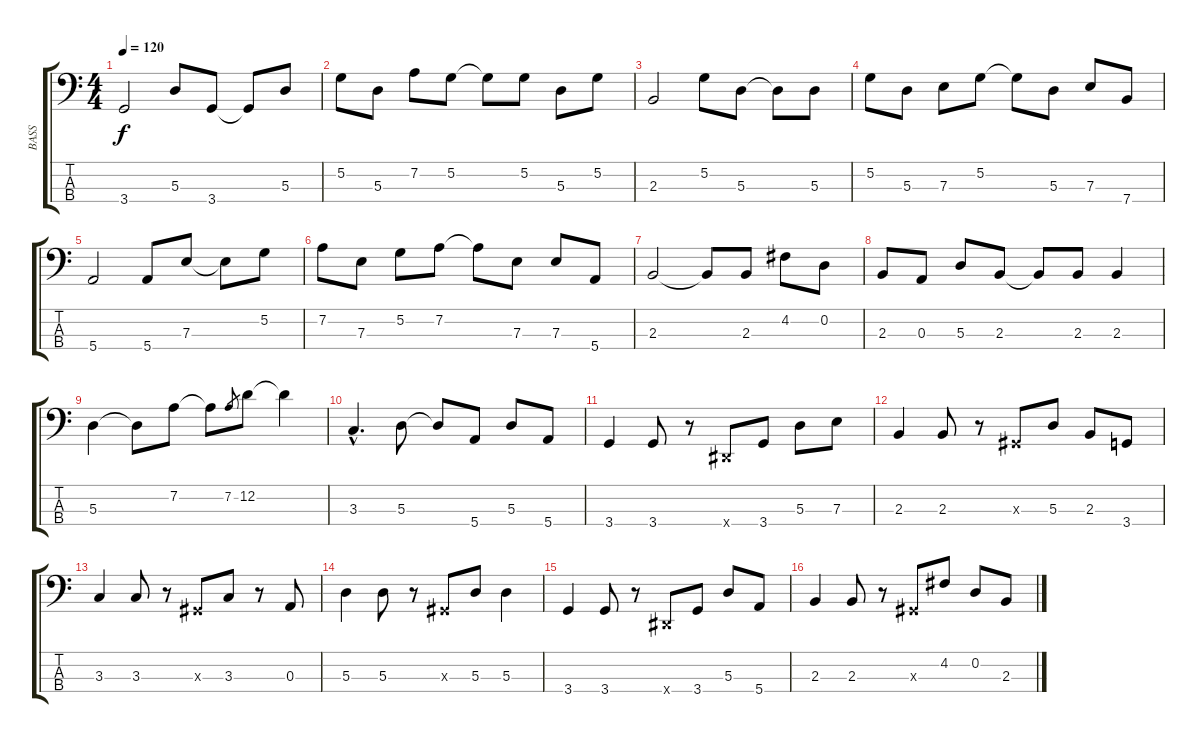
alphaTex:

\track ("BASS" "BASS") {instrument electricbassfinger}
\staff {score tabs}
\tuning (G2 D2 A1 E1) {hide}
\ts (4 4)
\tempo 120
\clef f4
\ks c
3.4.2{dy f} 5.3.8 3.4.8 3.4{t}.8 5.3.8 |
5.2.8 5.3.8 7.2.8 5.2.8 5.2{t}.8 5.2.8 5.3.8 5.2.8 |
2.3.2 5.2.8 5.3.8 5.3{t}.8 5.3.8 |
5.2.8 5.3.8 7.3.8 5.2.8 5.2{t}.8 5.3.8 7.3.8 7.4.8 |
5.4.2 5.4.8 7.3.8 7.3{t}.8 5.2.8 |
7.2.8 7.3.8 5.2.8 7.2.8 7.2{t}.8 7.3.8 7.3.8 5.4.8 |
2.3.2 2.3{t}.8 2.3.8 4.2.8 0.2.8 |
2.3.8 0.3.8 5.3.8 2.3.8 2.3{t}.8 2.3.8 2.3.4 |
5.3.4 5.3{t}.8 7.2.8 7.2{t}.8 7.2.8{gr} 12.2.8 12.2{t}.4 |
3.3{hac}.4{d} 5.3.8 5.3{t}.8 5.4.8 5.3.8 5.4.8 |
3.4.4 3.4.8 r.8 -1.4{x}.8 3.4.8 5.3.8 7.3.8 |
2.3.4 2.3.8 r.8 -1.3{x}.8 5.3.8 2.3.8 3.4.8 |
3.3.4 3.3.8 r.8 -1.3{x}.8 3.3.8 r.8 0.3.8 |
5.3.4 5.3.8 r.8 -1.3{x}.8 5.3.8 5.3.4 |
3.4.4 3.4.8 r.8 -1.4{x}.8 3.4.8 5.3.8 5.4.8 |
2.3.4 2.3.8 r.8 -1.3{x}.8 4.2.8 0.2.8 2.3.8
